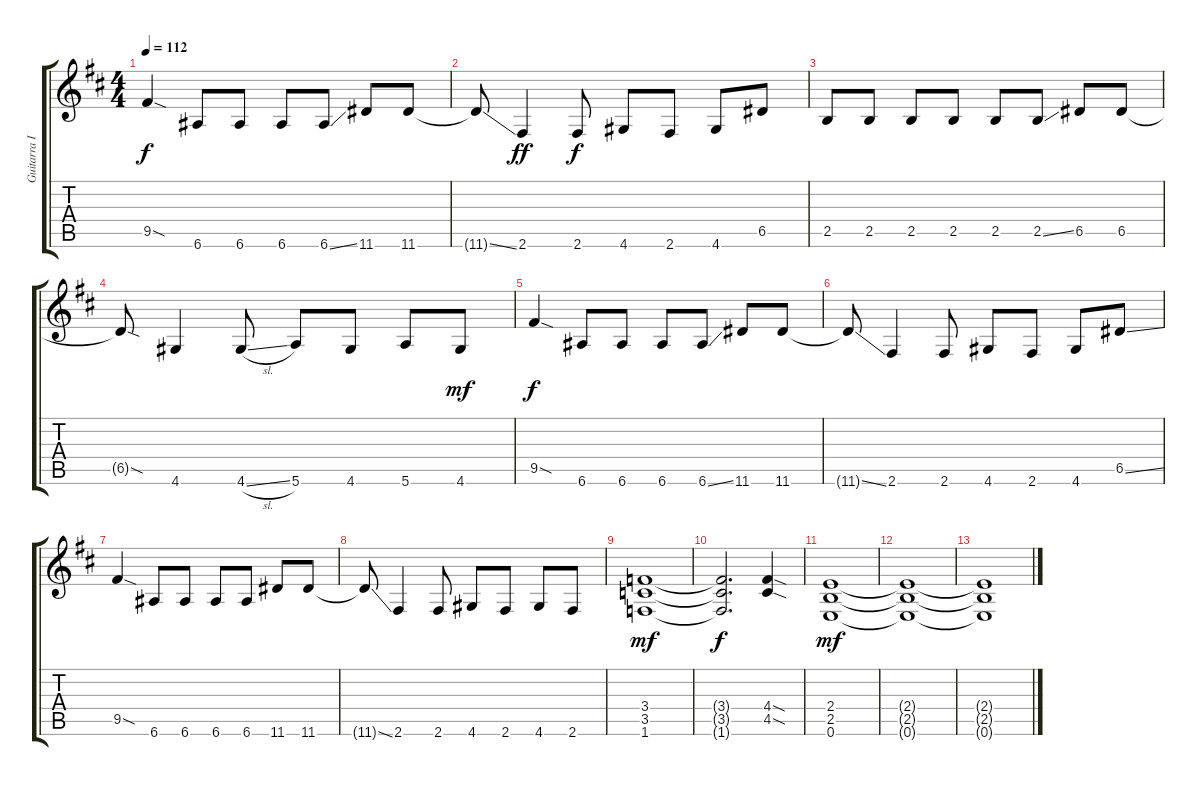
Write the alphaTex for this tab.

\track ("Guitarra II" "Guitarra I") {instrument acousticguitarsteel}
\staff {score tabs}
\tuning (E4 B3 G3 D3 A2 E2) {hide}
\ts (4 4)
\tempo 112
\clef g2
\ks d
9.5{sod}.4{dy f} 6.6.8 6.6.8 6.6.8 6.6{ss}.8 11.6.8 11.6.8 |
11.6{ss t}.8 2.6.4{dy ff} 2.6.8{dy f} 4.6.8 2.6.8 4.6.8 6.5.8 |
2.5.8 2.5.8 2.5.8 2.5.8 2.5.8 2.5{ss}.8 6.5.8 6.5.8 |
6.5{sod t}.8 4.6.4 4.6{sl}.8 5.6.8 4.6.8 5.6.8 4.6.8{dy mf} |
9.5{sod}.4{dy f} 6.6.8 6.6.8 6.6.8 6.6{ss}.8 11.6.8 11.6.8 |
11.6{ss t}.8 2.6.4 2.6.8 4.6.8 2.6.8 4.6.8 6.5{ss}.8 |
9.5{sod}.4 6.6.8 6.6.8 6.6.8 6.6.8 11.6.8 11.6.8 |
11.6{ss t}.8 2.6.4 2.6.8 4.6.8 2.6.8 4.6.8 2.6.8 |
(3.4 3.5 1.6).1{dy mf instrument acousticguitarsteel} |
(3.4{t} 3.5{t} 1.6{t}).2{d dy f} (4.4{sod} 4.5{sod}).4 |
(2.4 2.5 0.6).1{dy mf} |
(2.4{t} 2.5{t} 0.6{t}).1 |
(2.4{t} 2.5{t} 0.6{t}).1
